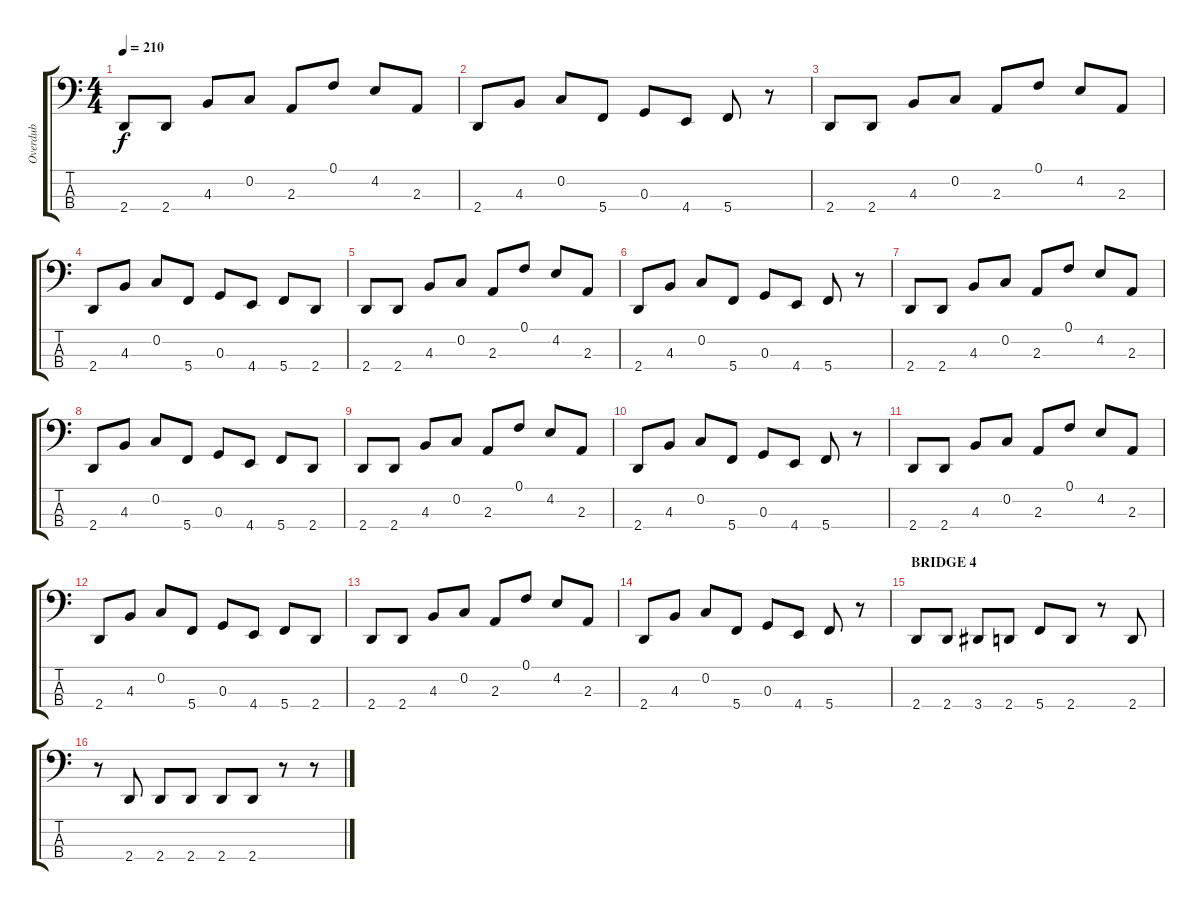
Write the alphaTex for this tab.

\track ("Overdub" "Overdub") {instrument electricbasspick}
\staff {score tabs}
\tuning (F2 C2 G1 C1) {hide}
\ts (4 4)
\tempo 210
\clef f4
\ks c
2.4.8{dy f} 2.4.8 4.3.8 0.2.8 2.3.8 0.1.8 4.2.8 2.3.8 |
2.4.8 4.3.8 0.2.8 5.4.8 0.3.8 4.4.8 5.4.8 r.8 |
2.4.8 2.4.8 4.3.8 0.2.8 2.3.8 0.1.8 4.2.8 2.3.8 |
2.4.8 4.3.8 0.2.8 5.4.8 0.3.8 4.4.8 5.4.8 2.4.8 |
2.4.8 2.4.8 4.3.8 0.2.8 2.3.8 0.1.8 4.2.8 2.3.8 |
2.4.8 4.3.8 0.2.8 5.4.8 0.3.8 4.4.8 5.4.8 r.8 |
2.4.8 2.4.8 4.3.8 0.2.8 2.3.8 0.1.8 4.2.8 2.3.8 |
2.4.8 4.3.8 0.2.8 5.4.8 0.3.8 4.4.8 5.4.8 2.4.8 |
2.4.8 2.4.8 4.3.8 0.2.8 2.3.8 0.1.8 4.2.8 2.3.8 |
2.4.8 4.3.8 0.2.8 5.4.8 0.3.8 4.4.8 5.4.8 r.8 |
2.4.8 2.4.8 4.3.8 0.2.8 2.3.8 0.1.8 4.2.8 2.3.8 |
2.4.8 4.3.8 0.2.8 5.4.8 0.3.8 4.4.8 5.4.8 2.4.8 |
2.4.8 2.4.8 4.3.8 0.2.8 2.3.8 0.1.8 4.2.8 2.3.8 |
2.4.8 4.3.8 0.2.8 5.4.8 0.3.8 4.4.8 5.4.8 r.8 |
\section ("" "BRIDGE 4")
2.4.8 2.4.8 3.4.8 2.4.8 5.4.8 2.4.8 r.8 2.4.8 |
r.8 2.4.8 2.4.8 2.4.8 2.4.8 2.4.8 r.8 r.8
